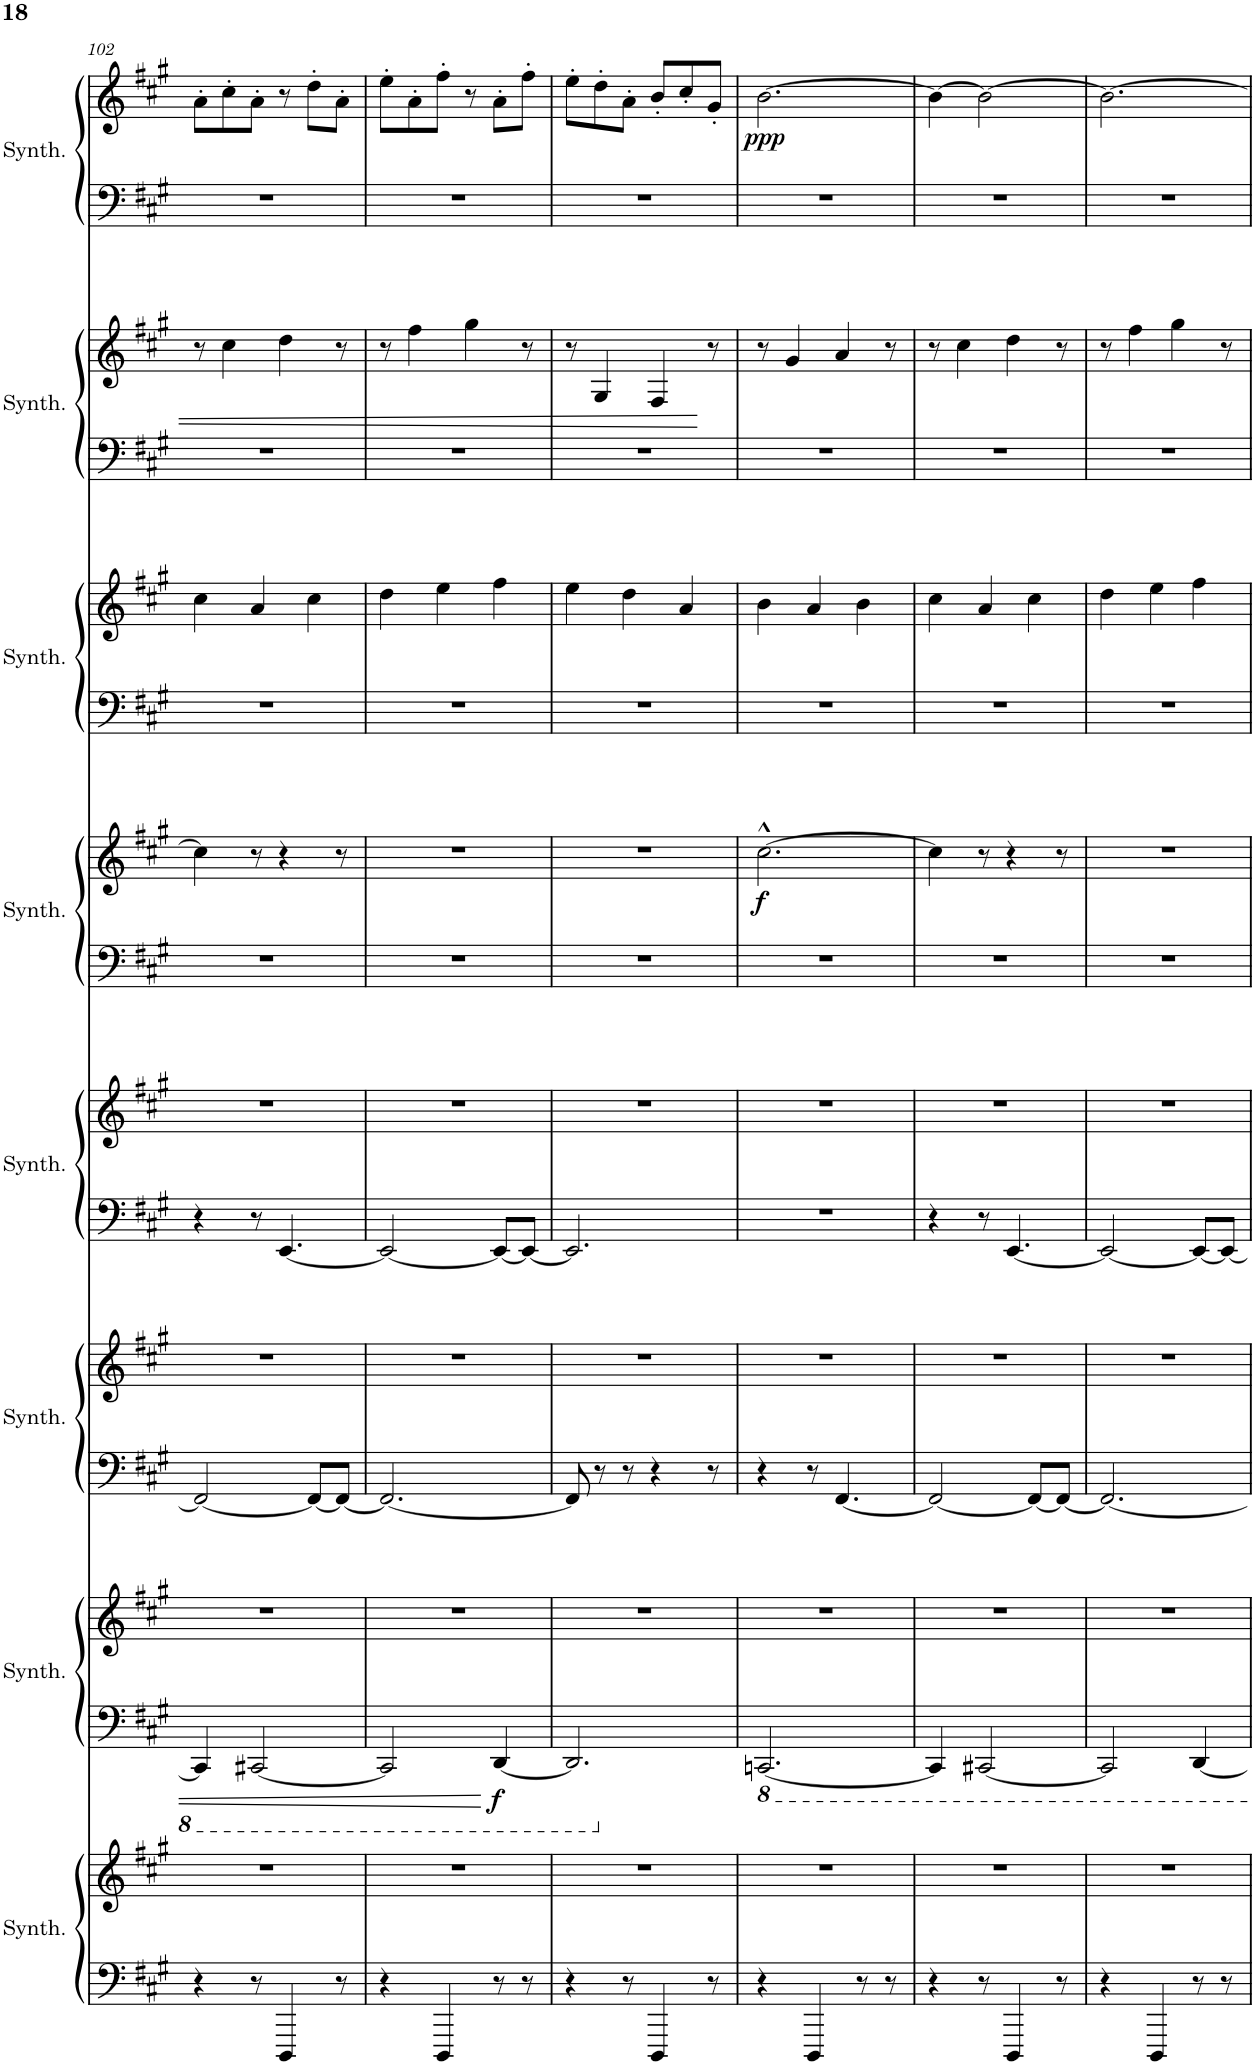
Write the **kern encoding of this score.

**kern	**kern	**kern	**kern	**dynam	**kern	**kern	**kern	**kern	**kern	**kern	**dynam	**kern	**kern	**kern	**kern	**kern	**kern	**dynam
*part8	*part8	*part7	*part7	*part7	*part6	*part6	*part5	*part5	*part4	*part4	*part4	*part3	*part3	*part2	*part2	*part1	*part1	*part1
*staff16	*staff15	*staff14	*staff13	*staff13/14	*staff12	*staff11	*staff10	*staff9	*staff8	*staff7	*staff7/8	*staff6	*staff5	*staff4	*staff3	*staff2	*staff1	*staff1/2
*I"Crystal Synthesizer	*	*I"Saw Synthesizer	*	*	*I"Bass Synthesizer	*	*I"Atmosphere Synthesizer	*	*I"Goblins Synthesizer	*	*	*I"Choir Synthesizer	*	*I"Bowed Synthesizer	*	*I"String Synthesizer	*	*
*I'Synth.	*	*I'Synth.	*	*	*I'Synth.	*	*I'Synth.	*	*I'Synth.	*	*	*I'Synth.	*	*I'Synth.	*	*I'Synth.	*	*
!!LO:PB:g=z
*clefF4	*clefG2	*clefF4	*clefG2	*	*clefF4	*clefG2	*clefF4	*clefG2	*clefF4	*clefG2	*	*clefF4	*clefG2	*clefF4	*clefG2	*clefF4	*clefG2	*
*k[f#c#g#]	*k[f#c#g#]	*k[f#c#g#]	*k[f#c#g#]	*	*k[f#c#g#]	*k[f#c#g#]	*k[f#c#g#]	*k[f#c#g#]	*k[f#c#g#]	*k[f#c#g#]	*	*k[f#c#g#]	*k[f#c#g#]	*k[f#c#g#]	*k[f#c#g#]	*k[f#c#g#]	*k[f#c#g#]	*
*M6/8	*M6/8	*M6/8	*M6/8	*	*M6/8	*M6/8	*M6/8	*M6/8	*M6/8	*M6/8	*	*M6/8	*M6/8	*M6/8	*M6/8	*M6/8	*M6/8	*
*	*	*	*8ba	*	*	*	*	*	*	*	*	*	*	*	*	*	*	*
=102	=102	=102	=102	=102	=102	=102	=102	=102	=102	=102	=102	=102	=102	=102	=102	=102	=102	=102
4r	2.r	4CCC/]	2.r	.	2FF#/_	2.r	4r	2.r	2.r	4cc#\]	.	2.r	4cc#\	2.r	8r	2.r	8a'\L	.
.	.	.	.	.	.	.	.	.	.	.	.	.	.	.	4cc#\	.	8cc#'\	.
8r	.	[2CCC#X/	.	.	.	.	8r	.	.	8r	.	.	4a/	.	.	.	8a'\J	.
4DDD/	.	.	.	.	.	.	[4.EE/	.	.	4r	.	.	.	.	4dd\	.	8r	.
.	.	.	.	.	8FF#/L_	.	.	.	.	.	.	.	4cc#\	.	.	.	8dd'\L	.
8r	.	.	.	.	8FF#/J_	.	.	.	.	8r	.	.	.	.	8r	.	8a'\J	.
=103	=103	=103	=103	=103	=103	=103	=103	=103	=103	=103	=103	=103	=103	=103	=103	=103	=103	=103
4r	2.r	2CCC#/]	2.r	.	2.FF#/_	2.r	2EE/_	2.r	2.r	2.r	.	2.r	4dd\	2.r	8r	2.r	8ee'\L	.
.	.	.	.	.	.	.	.	.	.	.	.	.	.	.	4ff#\	.	8a'\	.
4DDD/	.	.	.	.	.	.	.	.	.	.	.	.	4ee\	.	.	.	8ff#'\J	.
.	.	.	.	.	.	.	.	.	.	.	.	.	.	.	4gg#\	.	8r	.
!	!	!	!	!LO:DY:b=2	!	!	!	!	!	!	!	!	!	!	!	!	!	!
8r	.	[4DDD/	.	f	.	.	8EE/L_	.	.	.	.	.	4ff#\	.	.	.	8a'\L	.
8r	.	.	.	.	.	.	8EE/J_	.	.	.	.	.	.	.	8r	.	8ff#'\J	.
=104	=104	=104	=104	=104	=104	=104	=104	=104	=104	=104	=104	=104	=104	=104	=104	=104	=104	=104
4r	2.r	2.DDD/]	2.r	.	8FF#/]	2.r	2.EE/]	2.r	2.r	2.r	.	2.r	4ee\	2.r	8r	2.r	8ee'\L	.
.	.	.	.	.	8r	.	.	.	.	.	.	.	.	.	4G#/	.	8dd'\	.
8r	.	.	.	.	8r	.	.	.	.	.	.	.	4dd\	.	.	.	8a'\J	.
4DDD/	.	.	.	.	4r	.	.	.	.	.	.	.	.	.	4F#/	.	8b'/L	.
.	.	.	.	.	.	.	.	.	.	.	.	.	4a/	.	.	.	8cc#'/	.
8r	.	.	.	.	8r	.	.	.	.	.	.	.	.	.	8r	.	8g#'/J	.
=105	=105	=105	=105	=105	=105	=105	=105	=105	=105	=105	=105	=105	=105	=105	=105	=105	=105	=105
*	*	*X8ba	*	*	*	*	*	*	*	*	*	*	*	*	*	*	*	*
!	!	!	!	!	!	!	!	!	!	!	!LO:DY:b	!	!	!	!	!	!	!LO:DY:b
4r	2.r	[2.CCCn/	2.r	.	4r	2.r	2.r	2.r	2.r	[2.cc#^^\	f	2.r	4b\	2.r	8r	2.r	[2.b\	ppp
.	.	.	.	.	.	.	.	.	.	.	.	.	.	.	4g#/	.	.	.
4DDD/	.	.	.	.	8r	.	.	.	.	.	.	.	4a/	.	.	.	.	.
.	.	.	.	.	[4.FF#/	.	.	.	.	.	.	.	.	.	4a/	.	.	.
8r	.	.	.	.	.	.	.	.	.	.	.	.	4b\	.	.	.	.	.
8r	.	.	.	.	.	.	.	.	.	.	.	.	.	.	8r	.	.	.
=106	=106	=106	=106	=106	=106	=106	=106	=106	=106	=106	=106	=106	=106	=106	=106	=106	=106	=106
4r	2.r	4CCC/]	2.r	.	2FF#/_	2.r	4r	2.r	2.r	4cc#\]	.	2.r	4cc#\	2.r	8r	2.r	4b\_	.
.	.	.	.	.	.	.	.	.	.	.	.	.	.	.	4cc#\	.	.	.
8r	.	[2CCC#X/	.	.	.	.	8r	.	.	8r	.	.	4a/	.	.	.	2b\_	.
4DDD/	.	.	.	.	.	.	[4.EE/	.	.	4r	.	.	.	.	4dd\	.	.	.
.	.	.	.	.	8FF#/L_	.	.	.	.	.	.	.	4cc#\	.	.	.	.	.
8r	.	.	.	.	8FF#/J_	.	.	.	.	8r	.	.	.	.	8r	.	.	.
=107	=107	=107	=107	=107	=107	=107	=107	=107	=107	=107	=107	=107	=107	=107	=107	=107	=107	=107
4r	2.r	2CCC#/]	2.r	.	2.FF#/_	2.r	2EE/_	2.r	2.r	2.r	.	2.r	4dd\	2.r	8r	2.r	2.b\_	.
.	.	.	.	.	.	.	.	.	.	.	.	.	.	.	4ff#\	.	.	.
4DDD/	.	.	.	.	.	.	.	.	.	.	.	.	4ee\	.	.	.	.	.
.	.	.	.	.	.	.	.	.	.	.	.	.	.	.	4gg#\	.	.	.
8r	.	[4DDD/	.	.	.	.	8EE/L_	.	.	.	.	.	4ff#\	.	.	.	.	.
8r	.	.	.	.	.	.	8EE/J_	.	.	.	.	.	.	.	8r	.	.	.
=	=	=	=	=	=	=	=	=	=	=	=	=	=	=	=	=	=	=
*-	*-	*-	*-	*-	*-	*-	*-	*-	*-	*-	*-	*-	*-	*-	*-	*-	*-	*-
